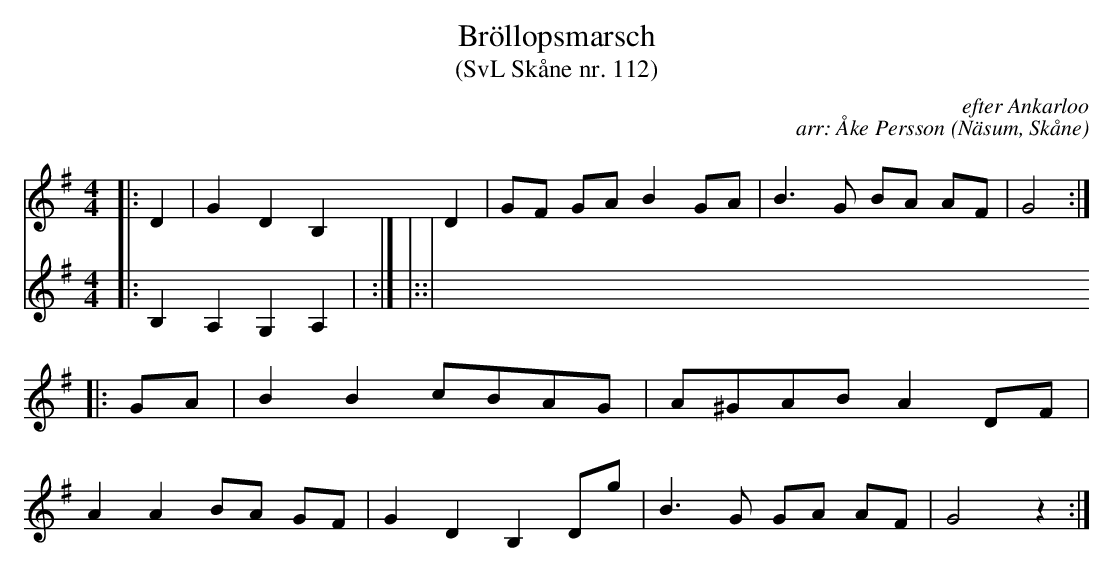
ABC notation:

X:1
T:Bröllopsmarsch
T:(SvL Skåne nr. 112)
C:efter Ankarloo
C:arr: Åke Persson
O:Näsum, Skåne
M:4/4
L:1/8
K:G
V:1
|: D2 | G2 D2 B,2 D2 | GF GA B2 GA | B3 G BA AF | G4 2 :|
|: GA | B2 B2 cBAG | A^GAB A2 DF |
A2 A2 BA GF | G2 D2 B,2 Dg | B3 G GA AF | G4 z2 :|
V:2
|: B,2 A,2 G,2 A,2 | :|
|::|
